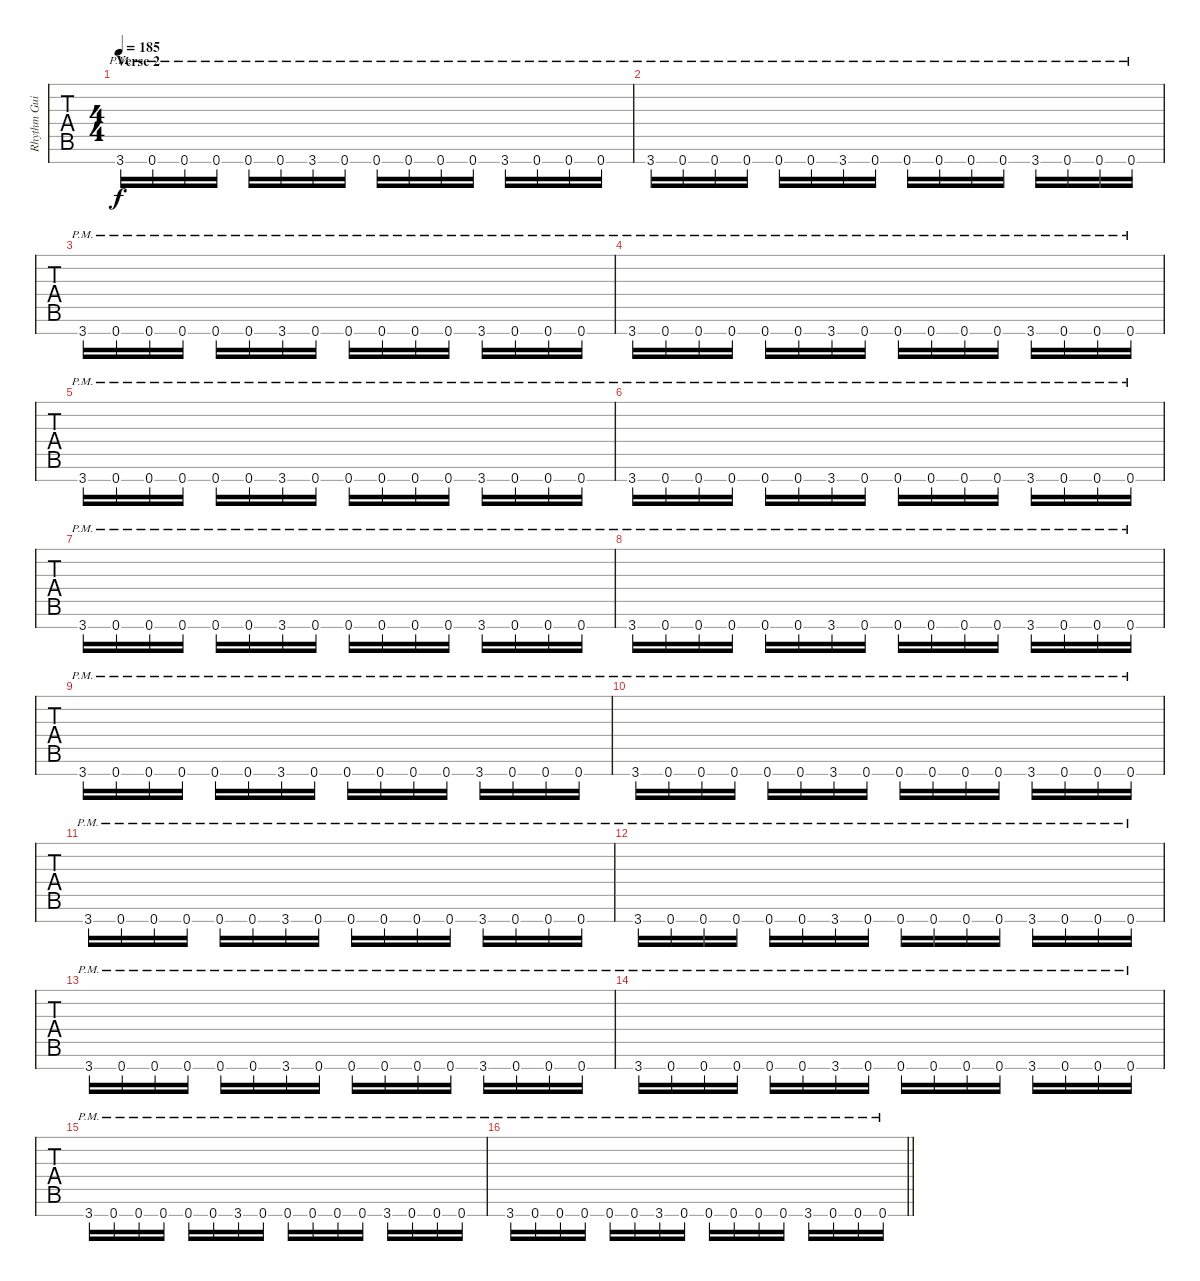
\track ("Rhythm Guitar" "Rhythm Gui") {instrument distortionguitar}
\staff {tabs}
\tuning (F4 C4 G3 Eb3 Bb2 F2 C2) {hide}
\ts (4 4)
\section ("" "Verse 2")
\tempo 185
\clef g2
\ks c
3.7{pm}.16{dy f} 0.7{pm}.16 0.7{pm}.16 0.7{pm}.16 0.7{pm}.16 0.7{pm}.16 3.7{pm}.16 0.7{pm}.16 0.7{pm}.16 0.7{pm}.16 0.7{pm}.16 0.7{pm}.16 3.7{pm}.16 0.7{pm}.16 0.7{pm}.16 0.7{pm}.16 |
3.7{pm}.16 0.7{pm}.16 0.7{pm}.16 0.7{pm}.16 0.7{pm}.16 0.7{pm}.16 3.7{pm}.16 0.7{pm}.16 0.7{pm}.16 0.7{pm}.16 0.7{pm}.16 0.7{pm}.16 3.7{pm}.16 0.7{pm}.16 0.7{pm}.16 0.7{pm}.16 |
3.7{pm}.16 0.7{pm}.16 0.7{pm}.16 0.7{pm}.16 0.7{pm}.16 0.7{pm}.16 3.7{pm}.16 0.7{pm}.16 0.7{pm}.16 0.7{pm}.16 0.7{pm}.16 0.7{pm}.16 3.7{pm}.16 0.7{pm}.16 0.7{pm}.16 0.7{pm}.16 |
3.7{pm}.16 0.7{pm}.16 0.7{pm}.16 0.7{pm}.16 0.7{pm}.16 0.7{pm}.16 3.7{pm}.16 0.7{pm}.16 0.7{pm}.16 0.7{pm}.16 0.7{pm}.16 0.7{pm}.16 3.7{pm}.16 0.7{pm}.16 0.7{pm}.16 0.7{pm}.16 |
3.7{pm}.16 0.7{pm}.16 0.7{pm}.16 0.7{pm}.16 0.7{pm}.16 0.7{pm}.16 3.7{pm}.16 0.7{pm}.16 0.7{pm}.16 0.7{pm}.16 0.7{pm}.16 0.7{pm}.16 3.7{pm}.16 0.7{pm}.16 0.7{pm}.16 0.7{pm}.16 |
3.7{pm}.16 0.7{pm}.16 0.7{pm}.16 0.7{pm}.16 0.7{pm}.16 0.7{pm}.16 3.7{pm}.16 0.7{pm}.16 0.7{pm}.16 0.7{pm}.16 0.7{pm}.16 0.7{pm}.16 3.7{pm}.16 0.7{pm}.16 0.7{pm}.16 0.7{pm}.16 |
3.7{pm}.16 0.7{pm}.16 0.7{pm}.16 0.7{pm}.16 0.7{pm}.16 0.7{pm}.16 3.7{pm}.16 0.7{pm}.16 0.7{pm}.16 0.7{pm}.16 0.7{pm}.16 0.7{pm}.16 3.7{pm}.16 0.7{pm}.16 0.7{pm}.16 0.7{pm}.16 |
3.7{pm}.16 0.7{pm}.16 0.7{pm}.16 0.7{pm}.16 0.7{pm}.16 0.7{pm}.16 3.7{pm}.16 0.7{pm}.16 0.7{pm}.16 0.7{pm}.16 0.7{pm}.16 0.7{pm}.16 3.7{pm}.16 0.7{pm}.16 0.7{pm}.16 0.7{pm}.16 |
3.7{pm}.16 0.7{pm}.16 0.7{pm}.16 0.7{pm}.16 0.7{pm}.16 0.7{pm}.16 3.7{pm}.16 0.7{pm}.16 0.7{pm}.16 0.7{pm}.16 0.7{pm}.16 0.7{pm}.16 3.7{pm}.16 0.7{pm}.16 0.7{pm}.16 0.7{pm}.16 |
3.7{pm}.16 0.7{pm}.16 0.7{pm}.16 0.7{pm}.16 0.7{pm}.16 0.7{pm}.16 3.7{pm}.16 0.7{pm}.16 0.7{pm}.16 0.7{pm}.16 0.7{pm}.16 0.7{pm}.16 3.7{pm}.16 0.7{pm}.16 0.7{pm}.16 0.7{pm}.16 |
3.7{pm}.16 0.7{pm}.16 0.7{pm}.16 0.7{pm}.16 0.7{pm}.16 0.7{pm}.16 3.7{pm}.16 0.7{pm}.16 0.7{pm}.16 0.7{pm}.16 0.7{pm}.16 0.7{pm}.16 3.7{pm}.16 0.7{pm}.16 0.7{pm}.16 0.7{pm}.16 |
3.7{pm}.16 0.7{pm}.16 0.7{pm}.16 0.7{pm}.16 0.7{pm}.16 0.7{pm}.16 3.7{pm}.16 0.7{pm}.16 0.7{pm}.16 0.7{pm}.16 0.7{pm}.16 0.7{pm}.16 3.7{pm}.16 0.7{pm}.16 0.7{pm}.16 0.7{pm}.16 |
3.7{pm}.16 0.7{pm}.16 0.7{pm}.16 0.7{pm}.16 0.7{pm}.16 0.7{pm}.16 3.7{pm}.16 0.7{pm}.16 0.7{pm}.16 0.7{pm}.16 0.7{pm}.16 0.7{pm}.16 3.7{pm}.16 0.7{pm}.16 0.7{pm}.16 0.7{pm}.16 |
3.7{pm}.16 0.7{pm}.16 0.7{pm}.16 0.7{pm}.16 0.7{pm}.16 0.7{pm}.16 3.7{pm}.16 0.7{pm}.16 0.7{pm}.16 0.7{pm}.16 0.7{pm}.16 0.7{pm}.16 3.7{pm}.16 0.7{pm}.16 0.7{pm}.16 0.7{pm}.16 |
3.7{pm}.16 0.7{pm}.16 0.7{pm}.16 0.7{pm}.16 0.7{pm}.16 0.7{pm}.16 3.7{pm}.16 0.7{pm}.16 0.7{pm}.16 0.7{pm}.16 0.7{pm}.16 0.7{pm}.16 3.7{pm}.16 0.7{pm}.16 0.7{pm}.16 0.7{pm}.16 |
\barLineRight lightlight
3.7{pm}.16 0.7{pm}.16 0.7{pm}.16 0.7{pm}.16 0.7{pm}.16 0.7{pm}.16 3.7{pm}.16 0.7{pm}.16 0.7{pm}.16 0.7{pm}.16 0.7{pm}.16 0.7{pm}.16 3.7{pm}.16 0.7{pm}.16 0.7{pm}.16 0.7{pm}.16
